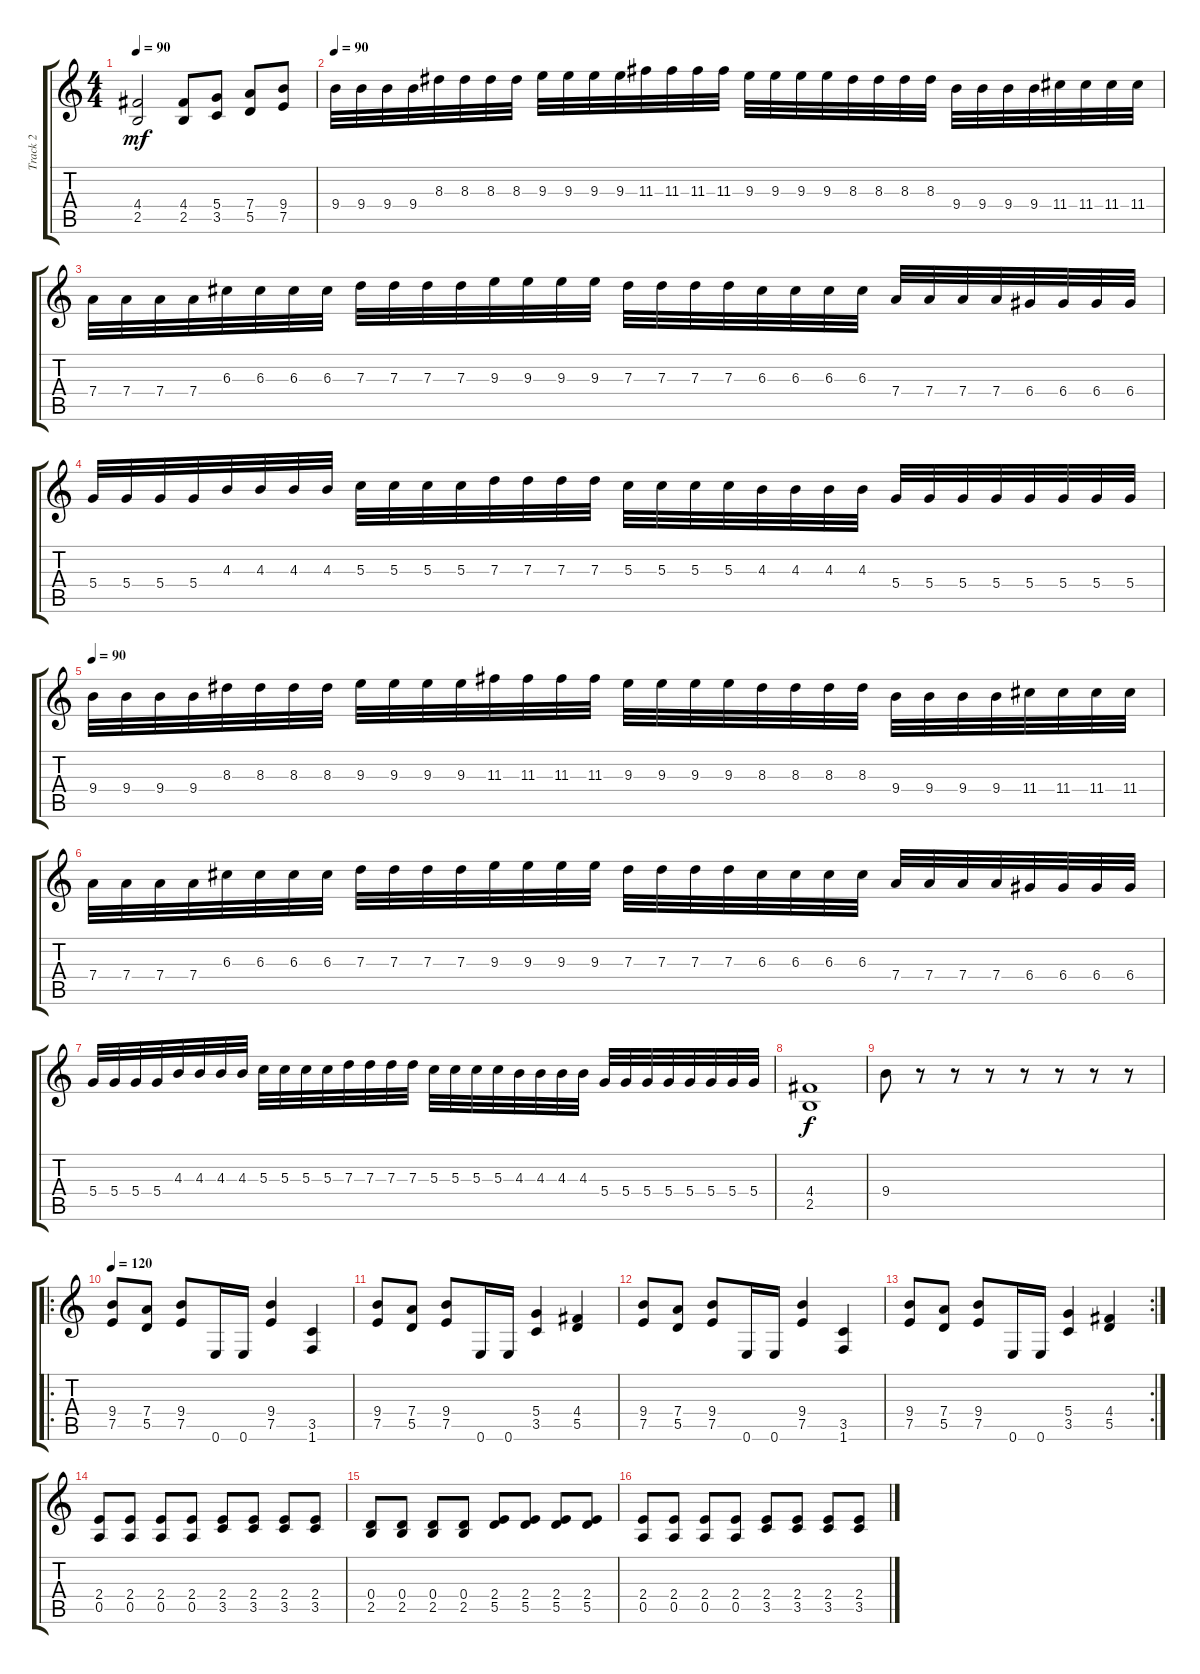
\track ("Track 2" "Track 2") {instrument overdrivenguitar}
\staff {score tabs}
\tuning (E4 B3 G3 D3 A2 E2) {hide}
\ts (4 4)
\tempo 90
\clef g2
\ks c
(4.4 2.5).2{dy mf} (4.4 2.5).8 (5.4 3.5).8 (7.4 5.5).8 (9.4 7.5).8 |
\tempo 90
9.4.32 9.4.32 9.4.32 9.4.32 8.3.32 8.3.32 8.3.32 8.3.32 9.3.32 9.3.32 9.3.32 9.3.32 11.3.32 11.3.32 11.3.32 11.3.32 9.3.32 9.3.32 9.3.32 9.3.32 8.3.32 8.3.32 8.3.32 8.3.32 9.4.32 9.4.32 9.4.32 9.4.32 11.4.32 11.4.32 11.4.32 11.4.32 |
7.4.32 7.4.32 7.4.32 7.4.32 6.3.32 6.3.32 6.3.32 6.3.32 7.3.32 7.3.32 7.3.32 7.3.32 9.3.32 9.3.32 9.3.32 9.3.32 7.3.32 7.3.32 7.3.32 7.3.32 6.3.32 6.3.32 6.3.32 6.3.32 7.4.32 7.4.32 7.4.32 7.4.32 6.4.32 6.4.32 6.4.32 6.4.32 |
5.4.32 5.4.32 5.4.32 5.4.32 4.3.32 4.3.32 4.3.32 4.3.32 5.3.32 5.3.32 5.3.32 5.3.32 7.3.32 7.3.32 7.3.32 7.3.32 5.3.32 5.3.32 5.3.32 5.3.32 4.3.32 4.3.32 4.3.32 4.3.32 5.4.32 5.4.32 5.4.32 5.4.32 5.4.32 5.4.32 5.4.32 5.4.32 |
\tempo 90
9.4.32 9.4.32 9.4.32 9.4.32 8.3.32 8.3.32 8.3.32 8.3.32 9.3.32 9.3.32 9.3.32 9.3.32 11.3.32 11.3.32 11.3.32 11.3.32 9.3.32 9.3.32 9.3.32 9.3.32 8.3.32 8.3.32 8.3.32 8.3.32 9.4.32 9.4.32 9.4.32 9.4.32 11.4.32 11.4.32 11.4.32 11.4.32 |
7.4.32 7.4.32 7.4.32 7.4.32 6.3.32 6.3.32 6.3.32 6.3.32 7.3.32 7.3.32 7.3.32 7.3.32 9.3.32 9.3.32 9.3.32 9.3.32 7.3.32 7.3.32 7.3.32 7.3.32 6.3.32 6.3.32 6.3.32 6.3.32 7.4.32 7.4.32 7.4.32 7.4.32 6.4.32 6.4.32 6.4.32 6.4.32 |
5.4.32 5.4.32 5.4.32 5.4.32 4.3.32 4.3.32 4.3.32 4.3.32 5.3.32 5.3.32 5.3.32 5.3.32 7.3.32 7.3.32 7.3.32 7.3.32 5.3.32 5.3.32 5.3.32 5.3.32 4.3.32 4.3.32 4.3.32 4.3.32 5.4.32 5.4.32 5.4.32 5.4.32 5.4.32 5.4.32 5.4.32 5.4.32 |
(4.4 2.5).1{dy f} |
9.4.8 r.8 r.8 r.8 r.8 r.8 r.8 r.8 |
\ro
\tempo 120
(9.4 7.5).8 (7.4 5.5).8 (9.4 7.5).8 0.6.16 0.6.16 (9.4 7.5).4 (3.5 1.6).4 |
(9.4 7.5).8 (7.4 5.5).8 (9.4 7.5).8 0.6.16 0.6.16 (5.4 3.5).4 (4.4 5.5).4 |
(9.4 7.5).8 (7.4 5.5).8 (9.4 7.5).8 0.6.16 0.6.16 (9.4 7.5).4 (3.5 1.6).4 |
\rc 2
(9.4 7.5).8 (7.4 5.5).8 (9.4 7.5).8 0.6.16 0.6.16 (5.4 3.5).4 (4.4 5.5).4 |
(2.4 0.5).8 (2.4 0.5).8 (2.4 0.5).8 (2.4 0.5).8 (2.4 3.5).8 (2.4 3.5).8 (2.4 3.5).8 (2.4 3.5).8 |
(0.4 2.5).8 (0.4 2.5).8 (0.4 2.5).8 (0.4 2.5).8 (2.4 5.5).8 (2.4 5.5).8 (2.4 5.5).8 (2.4 5.5).8 |
(2.4 0.5).8 (2.4 0.5).8 (2.4 0.5).8 (2.4 0.5).8 (2.4 3.5).8 (2.4 3.5).8 (2.4 3.5).8 (2.4 3.5).8
